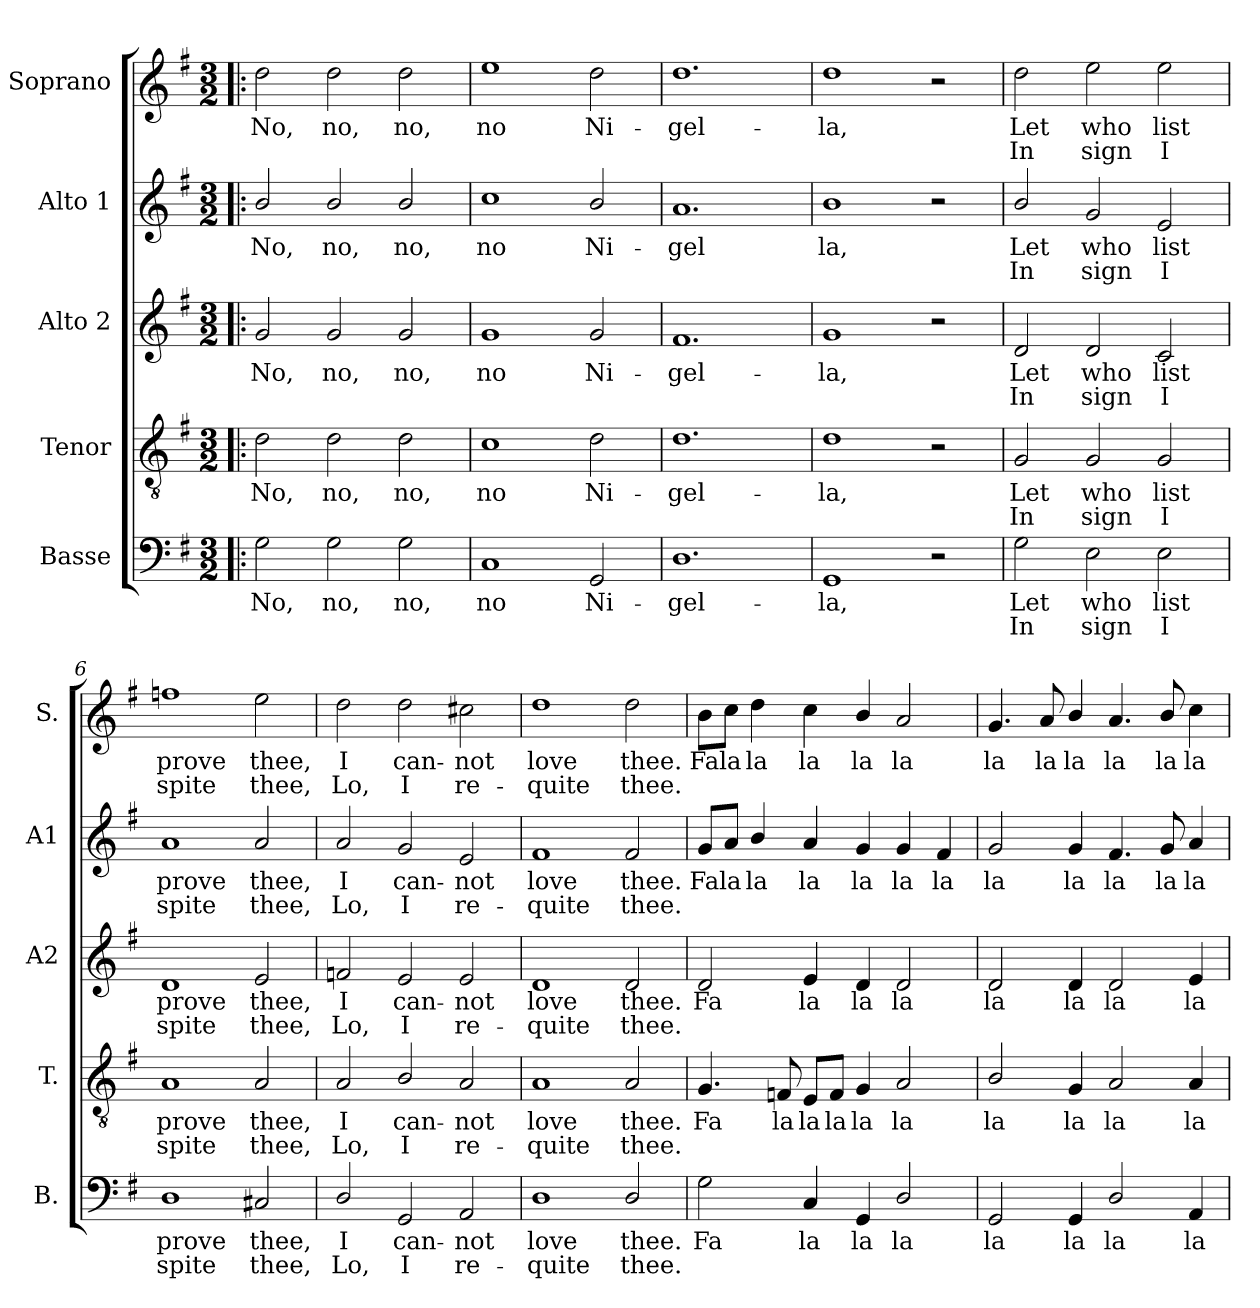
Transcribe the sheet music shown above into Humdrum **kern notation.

**kern	**text	**text	**kern	**text	**text	**kern	**text	**text	**kern	**text	**text	**kern	**text	**text
*part5	*part5	*part5	*part4	*part4	*part4	*part3	*part3	*part3	*part2	*part2	*part2	*part1	*part1	*part1
*staff5	*staff5	*staff5	*staff4	*staff4	*staff4	*staff3	*staff3	*staff3	*staff2	*staff2	*staff2	*staff1	*staff1	*staff1
*I"Basse	*	*	*I"Tenor	*	*	*I"Alto 2	*	*	*I"Alto 1	*	*	*I"Soprano	*	*
*I'B.	*	*	*I'T.	*	*	*I'A2	*	*	*I'A1	*	*	*I'S.	*	*
*clefF4	*	*	*clefGv2	*	*	*clefG2	*	*	*clefG2	*	*	*clefG2	*	*
*	*	*	*ITrd7c12	*	*	*	*	*	*	*	*	*	*	*
*k[f#]	*	*	*k[f#]	*	*	*k[f#]	*	*	*k[f#]	*	*	*k[f#]	*	*
*G:	*	*	*G:	*	*	*G:	*	*	*G:	*	*	*G:	*	*
*M3/2	*	*	*M3/2	*	*	*M3/2	*	*	*M3/2	*	*	*M3/2	*	*
*MM240	*	*	*MM240	*	*	*MM240	*	*	*MM240	*	*	*MM240	*	*
=1!|:	=1!|:	=1!|:	=1!|:	=1!|:	=1!|:	=1!|:	=1!|:	=1!|:	=1!|:	=1!|:	=1!|:	=1!|:	=1!|:	=1!|:
!	!LO:LY:b	!	!	!LO:LY:b	!	!	!LO:LY:b	!	!	!LO:LY:b	!	!	!LO:LY:b	!
2G\	No,	.	2D\	No,	.	2g/	No,	.	2b/	No,	.	2dd\	No,	.
!	!LO:LY:b	!	!	!LO:LY:b	!	!	!LO:LY:b	!	!	!LO:LY:b	!	!	!LO:LY:b	!
2G\	no,	.	2D\	no,	.	2g/	no,	.	2b/	no,	.	2dd\	no,	.
!	!LO:LY:b	!	!	!LO:LY:b	!	!	!LO:LY:b	!	!	!LO:LY:b	!	!	!LO:LY:b	!
2G\	no,	.	2D\	no,	.	2g/	no,	.	2b/	no,	.	2dd\	no,	.
=2	=2	=2	=2	=2	=2	=2	=2	=2	=2	=2	=2	=2	=2	=2
!	!LO:LY:b	!	!	!LO:LY:b	!	!	!LO:LY:b	!	!	!LO:LY:b	!	!	!LO:LY:b	!
1C	no	.	1C	no	.	1g	no	.	1cc	no	.	1ee	no	.
!	!LO:LY:b	!	!	!LO:LY:b	!	!	!LO:LY:b	!	!	!LO:LY:b	!	!	!LO:LY:b	!
2GG/	Ni-	.	2D\	Ni-	.	2g/	Ni-	.	2b/	Ni-	.	2dd\	Ni-	.
=3	=3	=3	=3	=3	=3	=3	=3	=3	=3	=3	=3	=3	=3	=3
!	!LO:LY:b	!	!	!LO:LY:b	!	!	!LO:LY:b	!	!	!LO:LY:b	!	!	!LO:LY:b	!
1.D	-gel-	.	1.D	-gel-	.	1.f#	-gel-	.	1.a	-gel	.	1.dd	-gel-	.
=4	=4	=4	=4	=4	=4	=4	=4	=4	=4	=4	=4	=4	=4	=4
!	!LO:LY:b	!	!	!LO:LY:b	!	!	!LO:LY:b	!	!	!LO:LY:b	!	!	!LO:LY:b	!
1GG	-la,	.	1D	-la,	.	1g	-la,	.	1b	la,	.	1dd	-la,	.
2r	.	.	2r	.	.	2r	.	.	2r	.	.	2r	.	.
=5	=5	=5	=5	=5	=5	=5	=5	=5	=5	=5	=5	=5	=5	=5
!	!LO:LY:b	!LO:LY:b	!	!LO:LY:b	!LO:LY:b	!	!LO:LY:b	!LO:LY:b	!	!LO:LY:b	!LO:LY:b	!	!LO:LY:b	!LO:LY:b
2G\	Let	In	2GG/	Let	In	2d/	Let	In	2b/	Let	In	2dd\	Let	In
!	!LO:LY:b	!LO:LY:b	!	!LO:LY:b	!LO:LY:b	!	!LO:LY:b	!LO:LY:b	!	!LO:LY:b	!LO:LY:b	!	!LO:LY:b	!LO:LY:b
2E\	who	sign	2GG/	who	sign	2d/	who	sign	2g/	who	sign	2ee\	who	sign
!	!LO:LY:b	!LO:LY:b	!	!LO:LY:b	!LO:LY:b	!	!LO:LY:b	!LO:LY:b	!	!LO:LY:b	!LO:LY:b	!	!LO:LY:b	!LO:LY:b
2E\	list	I	2GG/	list	I	2c/	list	I	2e/	list	I	2ee\	list	I
=6	=6	=6	=6	=6	=6	=6	=6	=6	=6	=6	=6	=6	=6	=6
!	!LO:LY:b	!LO:LY:b	!	!LO:LY:b	!LO:LY:b	!	!LO:LY:b	!LO:LY:b	!	!LO:LY:b	!LO:LY:b	!	!LO:LY:b	!LO:LY:b
1D	prove	spite	1AA	prove	spite	1d	prove	spite	1a	prove	spite	1ffn	prove	spite
!	!LO:LY:b	!LO:LY:b	!	!LO:LY:b	!LO:LY:b	!	!LO:LY:b	!LO:LY:b	!	!LO:LY:b	!LO:LY:b	!	!LO:LY:b	!LO:LY:b
2C#X/	thee,	thee,	2AA/	thee,	thee,	2e/	thee,	thee,	2a/	thee,	thee,	2ee\	thee,	thee,
=7	=7	=7	=7	=7	=7	=7	=7	=7	=7	=7	=7	=7	=7	=7
!	!LO:LY:b	!LO:LY:b	!	!LO:LY:b	!LO:LY:b	!	!LO:LY:b	!LO:LY:b	!	!LO:LY:b	!LO:LY:b	!	!LO:LY:b	!LO:LY:b
2D/	I	Lo,	2AA/	I	Lo,	2fn/	I	Lo,	2a/	I	Lo,	2dd\	I	Lo,
!	!LO:LY:b	!LO:LY:b	!	!LO:LY:b	!LO:LY:b	!	!LO:LY:b	!LO:LY:b	!	!LO:LY:b	!LO:LY:b	!	!LO:LY:b	!LO:LY:b
2GG/	can-	I	2BB/	can-	I	2e/	can-	I	2g/	can-	I	2dd\	can-	I
!	!LO:LY:b	!LO:LY:b	!	!LO:LY:b	!LO:LY:b	!	!LO:LY:b	!LO:LY:b	!	!LO:LY:b	!LO:LY:b	!	!LO:LY:b	!LO:LY:b
2AA/	-not	re-	2AA/	-not	re-	2e/	-not	re-	2e/	-not	re-	2cc#X\	-not	re-
=8	=8	=8	=8	=8	=8	=8	=8	=8	=8	=8	=8	=8	=8	=8
!	!LO:LY:b	!LO:LY:b	!	!LO:LY:b	!LO:LY:b	!	!LO:LY:b	!LO:LY:b	!	!LO:LY:b	!LO:LY:b	!	!LO:LY:b	!LO:LY:b
1D	love	-quite	1AA	love	-quite	1d	love	-quite	1f#	love	-quite	1dd	love	-quite
!	!LO:LY:b	!LO:LY:b	!	!LO:LY:b	!LO:LY:b	!	!LO:LY:b	!LO:LY:b	!	!LO:LY:b	!LO:LY:b	!	!LO:LY:b	!LO:LY:b
2D/	thee.	thee.	2AA/	thee.	thee.	2d/	thee.	thee.	2f#/	thee.	thee.	2dd\	thee.	thee.
!!LO:LB:g=z
=9	=9	=9	=9	=9	=9	=9	=9	=9	=9	=9	=9	=9	=9	=9
!	!LO:LY:b	!	!	!LO:LY:b	!	!	!LO:LY:b	!	!	!LO:LY:b	!	!	!LO:LY:b	!
2G\	Fa	.	4.GG/	Fa	.	2d/	Fa	.	8g/L	Fa	.	8b\L	Fa	.
!	!	!	!	!	!	!	!	!	!	!LO:LY:b	!	!	!LO:LY:b	!
.	.	.	.	.	.	.	.	.	8a/J	la	.	8cc\J	la	.
!	!	!	!	!	!	!	!	!	!	!LO:LY:b	!	!	!LO:LY:b	!
.	.	.	.	.	.	.	.	.	4b/	la	.	4dd\	la	.
!	!	!	!	!LO:LY:b	!	!	!	!	!	!	!	!	!	!
.	.	.	8FFn/	la	.	.	.	.	.	.	.	.	.	.
!	!LO:LY:b	!	!	!LO:LY:b	!	!	!LO:LY:b	!	!	!LO:LY:b	!	!	!LO:LY:b	!
4C/	la	.	8EE/L	la	.	4e/	la	.	4a/	la	.	4cc\	la	.
!	!	!	!	!LO:LY:b	!	!	!	!	!	!	!	!	!	!
.	.	.	8FF/J	la	.	.	.	.	.	.	.	.	.	.
!	!LO:LY:b	!	!	!LO:LY:b	!	!	!LO:LY:b	!	!	!LO:LY:b	!	!	!LO:LY:b	!
4GG/	la	.	4GG/	la	.	4d/	la	.	4g/	la	.	4b/	la	.
!	!LO:LY:b	!	!	!LO:LY:b	!	!	!LO:LY:b	!	!	!LO:LY:b	!	!	!LO:LY:b	!
2D/	la	.	2AA/	la	.	2d/	la	.	4g/	la	.	2a/	la	.
!	!	!	!	!	!	!	!	!	!	!LO:LY:b	!	!	!	!
.	.	.	.	.	.	.	.	.	4f#/	la	.	.	.	.
=10	=10	=10	=10	=10	=10	=10	=10	=10	=10	=10	=10	=10	=10	=10
!	!LO:LY:b	!	!	!LO:LY:b	!	!	!LO:LY:b	!	!	!LO:LY:b	!	!	!LO:LY:b	!
2GG/	la	.	2BB/	la	.	2d/	la	.	2g/	la	.	4.g/	la	.
!	!	!	!	!	!	!	!	!	!	!	!	!	!LO:LY:b	!
.	.	.	.	.	.	.	.	.	.	.	.	8a/	la	.
!	!LO:LY:b	!	!	!LO:LY:b	!	!	!LO:LY:b	!	!	!LO:LY:b	!	!	!LO:LY:b	!
4GG/	la	.	4GG/	la	.	4d/	la	.	4g/	la	.	4b/	la	.
!	!LO:LY:b	!	!	!LO:LY:b	!	!	!LO:LY:b	!	!	!LO:LY:b	!	!	!LO:LY:b	!
2D/	la	.	2AA/	la	.	2d/	la	.	4.f#/	la	.	4.a/	la	.
!	!	!	!	!	!	!	!	!	!	!LO:LY:b	!	!	!LO:LY:b	!
.	.	.	.	.	.	.	.	.	8g/	la	.	8b/	la	.
!	!LO:LY:b	!	!	!LO:LY:b	!	!	!LO:LY:b	!	!	!LO:LY:b	!	!	!LO:LY:b	!
4AA/	la	.	4AA/	la	.	4e/	la	.	4a/	la	.	4cc\	la	.
=	=	=	=	=	=	=	=	=	=	=	=	=	=	=
*-	*-	*-	*-	*-	*-	*-	*-	*-	*-	*-	*-	*-	*-	*-
